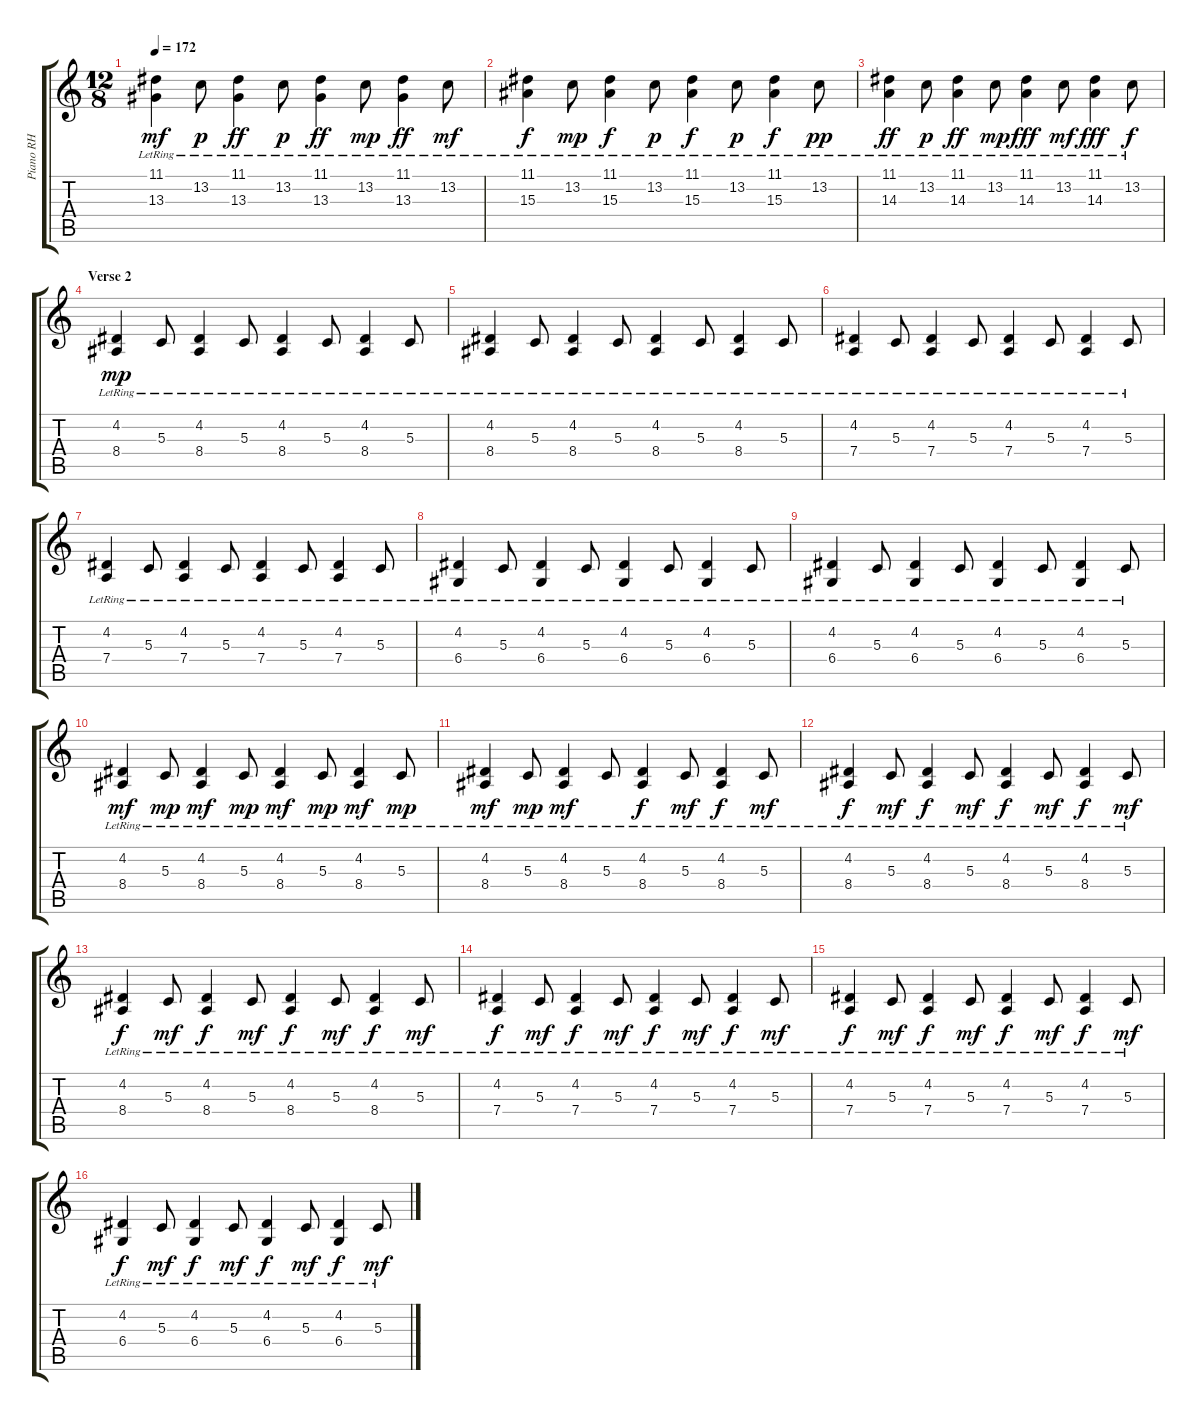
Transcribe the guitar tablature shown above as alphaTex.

\track ("Piano RH" "Piano RH") {instrument acousticgrandpiano}
\staff {score tabs}
\tuning (E4 B3 G3 D3 A2 E2) {hide}
\ts (12 8)
\tempo 172
\clef g2
\ks c
(11.1{lr} 13.3{lr}).4{dy mf} 13.2{lr}.8{dy p} (11.1{lr} 13.3{lr}).4{dy ff} 13.2{lr}.8{dy p} (11.1{lr} 13.3{lr}).4{dy ff} 13.2{lr}.8{dy mp} (11.1{lr} 13.3{lr}).4{dy ff} 13.2{lr}.8{dy mf} |
(11.1{lr} 15.3{lr}).4{dy f} 13.2{lr}.8{dy mp} (11.1{lr} 15.3{lr}).4{dy f} 13.2{lr}.8{dy p} (11.1{lr} 15.3{lr}).4{dy f} 13.2{lr}.8{dy p} (11.1{lr} 15.3{lr}).4{dy f} 13.2{lr}.8{dy pp} |
(11.1{lr} 14.3{lr}).4{dy ff} 13.2{lr}.8{dy p} (11.1{lr} 14.3{lr}).4{dy ff} 13.2{lr}.8{dy mp} (11.1{lr} 14.3{lr}).4{dy fff} 13.2{lr}.8{dy mf} (11.1{lr} 14.3{lr}).4{dy fff} 13.2{lr}.8{dy f} |
\section ("" "Verse 2")
(4.2{lr} 8.4{lr}).4{dy mp} 5.3{lr}.8 (4.2{lr} 8.4{lr}).4 5.3{lr}.8 (4.2{lr} 8.4{lr}).4 5.3{lr}.8 (4.2{lr} 8.4{lr}).4 5.3{lr}.8 |
(4.2{lr} 8.4{lr}).4 5.3{lr}.8 (4.2{lr} 8.4{lr}).4 5.3{lr}.8 (4.2{lr} 8.4{lr}).4 5.3{lr}.8 (4.2{lr} 8.4{lr}).4 5.3{lr}.8 |
(4.2{lr} 7.4{lr}).4 5.3{lr}.8 (4.2{lr} 7.4{lr}).4 5.3{lr}.8 (4.2{lr} 7.4{lr}).4 5.3{lr}.8 (4.2{lr} 7.4{lr}).4 5.3{lr}.8 |
(4.2{lr} 7.4{lr}).4 5.3{lr}.8 (4.2{lr} 7.4{lr}).4 5.3{lr}.8 (4.2{lr} 7.4{lr}).4 5.3{lr}.8 (4.2{lr} 7.4{lr}).4 5.3{lr}.8 |
(4.2{lr} 6.4{lr}).4 5.3{lr}.8 (4.2{lr} 6.4{lr}).4 5.3{lr}.8 (4.2{lr} 6.4{lr}).4 5.3{lr}.8 (4.2{lr} 6.4{lr}).4 5.3{lr}.8 |
(4.2{lr} 6.4{lr}).4 5.3{lr}.8 (4.2{lr} 6.4{lr}).4 5.3{lr}.8 (4.2{lr} 6.4{lr}).4 5.3{lr}.8 (4.2{lr} 6.4{lr}).4 5.3{lr}.8 |
(4.2{lr} 8.4{lr}).4{dy mf} 5.3{lr}.8{dy mp} (4.2{lr} 8.4{lr}).4{dy mf} 5.3{lr}.8{dy mp} (4.2{lr} 8.4{lr}).4{dy mf} 5.3{lr}.8{dy mp} (4.2{lr} 8.4{lr}).4{dy mf} 5.3{lr}.8{dy mp} |
(4.2{lr} 8.4{lr}).4{dy mf} 5.3{lr}.8{dy mp} (4.2{lr} 8.4{lr}).4{dy mf} 5.3{lr}.8 (4.2{lr} 8.4{lr}).4{dy f} 5.3{lr}.8{dy mf} (4.2{lr} 8.4{lr}).4{dy f} 5.3{lr}.8{dy mf} |
(4.2{lr} 8.4{lr}).4{dy f} 5.3{lr}.8{dy mf} (4.2{lr} 8.4{lr}).4{dy f} 5.3{lr}.8{dy mf} (4.2{lr} 8.4{lr}).4{dy f} 5.3{lr}.8{dy mf} (4.2{lr} 8.4{lr}).4{dy f} 5.3{lr}.8{dy mf} |
(4.2{lr} 8.4{lr}).4{dy f} 5.3{lr}.8{dy mf} (4.2{lr} 8.4{lr}).4{dy f} 5.3{lr}.8{dy mf} (4.2{lr} 8.4{lr}).4{dy f} 5.3{lr}.8{dy mf} (4.2{lr} 8.4{lr}).4{dy f} 5.3{lr}.8{dy mf} |
(4.2{lr} 7.4{lr}).4{dy f} 5.3{lr}.8{dy mf} (4.2{lr} 7.4{lr}).4{dy f} 5.3{lr}.8{dy mf} (4.2{lr} 7.4{lr}).4{dy f} 5.3{lr}.8{dy mf} (4.2{lr} 7.4{lr}).4{dy f} 5.3{lr}.8{dy mf} |
(4.2{lr} 7.4{lr}).4{dy f} 5.3{lr}.8{dy mf} (4.2{lr} 7.4{lr}).4{dy f} 5.3{lr}.8{dy mf} (4.2{lr} 7.4{lr}).4{dy f} 5.3{lr}.8{dy mf} (4.2{lr} 7.4{lr}).4{dy f} 5.3{lr}.8{dy mf} |
(4.2{lr} 6.4{lr}).4{dy f} 5.3{lr}.8{dy mf} (4.2{lr} 6.4{lr}).4{dy f} 5.3{lr}.8{dy mf} (4.2{lr} 6.4{lr}).4{dy f} 5.3{lr}.8{dy mf} (4.2{lr} 6.4{lr}).4{dy f} 5.3{lr}.8{dy mf}
